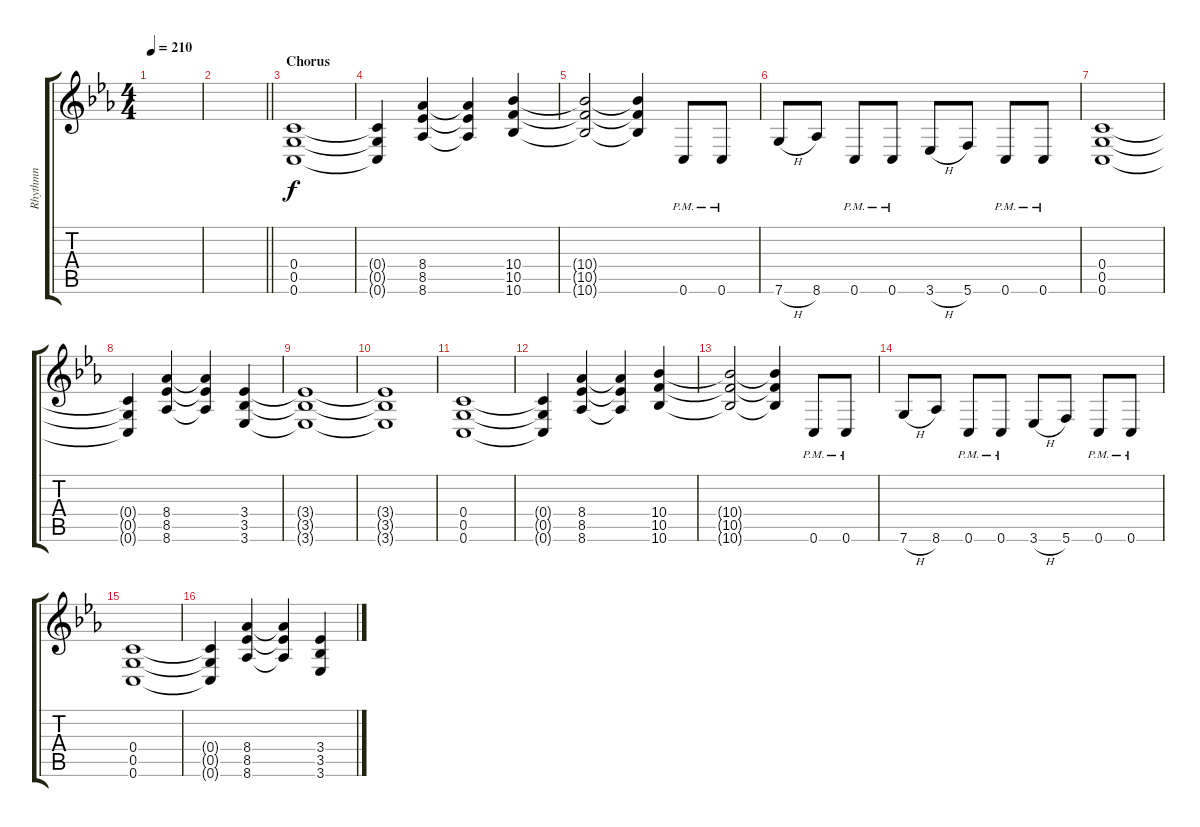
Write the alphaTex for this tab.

\track ("Rhythmn" "Rhythmn") {instrument overdrivenguitar}
\staff {score tabs}
\tuning (D4 A3 F3 C3 G2 C2) {hide}
\ts (4 4)
\tempo 210
\clef g2
\ks cminor
|
\barLineRight lightlight
|
\section ("" "Chorus")
(0.4 0.5 0.6).1 |
(0.4{t} 0.5{t} 0.6{t}).4 (8.4 8.5 8.6).4 (8.4{t} 8.5{t} 8.6{t}).4 (10.4 10.5 10.6).4 |
(10.4{t} 10.5{t} 10.6{t}).2 (10.4{t} 10.5{t} 10.6{t}).4 0.6{pm}.8 0.6{pm}.8 |
7.6{h}.8 8.6.8 0.6{pm}.8 0.6{pm}.8 3.6{h}.8 5.6.8 0.6{pm}.8 0.6{pm}.8 |
(0.4 0.5 0.6).1 |
(0.4{t} 0.5{t} 0.6{t}).4 (8.4 8.5 8.6).4 (8.4{t} 8.5{t} 8.6{t}).4 (3.4 3.5 3.6).4 |
(3.4{t} 3.5{t} 3.6{t}).1 |
(3.4{t} 3.5{t} 3.6{t}).1 |
(0.4 0.5 0.6).1 |
(0.4{t} 0.5{t} 0.6{t}).4 (8.4 8.5 8.6).4 (8.4{t} 8.5{t} 8.6{t}).4 (10.4 10.5 10.6).4 |
(10.4{t} 10.5{t} 10.6{t}).2 (10.4{t} 10.5{t} 10.6{t}).4 0.6{pm}.8 0.6{pm}.8 |
7.6{h}.8 8.6.8 0.6{pm}.8 0.6{pm}.8 3.6{h}.8 5.6.8 0.6{pm}.8 0.6{pm}.8 |
(0.4 0.5 0.6).1 |
(0.4{t} 0.5{t} 0.6{t}).4 (8.4 8.5 8.6).4 (8.4{t} 8.5{t} 8.6{t}).4 (3.4 3.5 3.6).4
